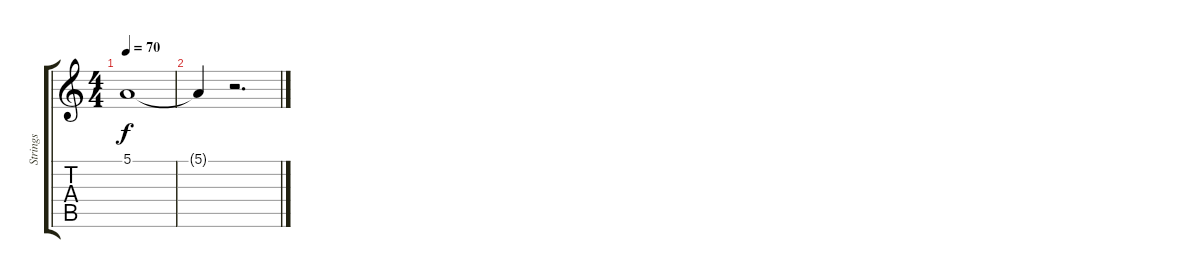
\track ("Strings" "Strings") {instrument tremolostrings}
\staff {score tabs}
\tuning (E4 B3 G3 D3 A2 E2) {hide}
\ts (4 4)
\tempo 70
\clef g2
\ks c
5.1{t}.1{dy f} |
5.1{t}.4 r.2{d}
